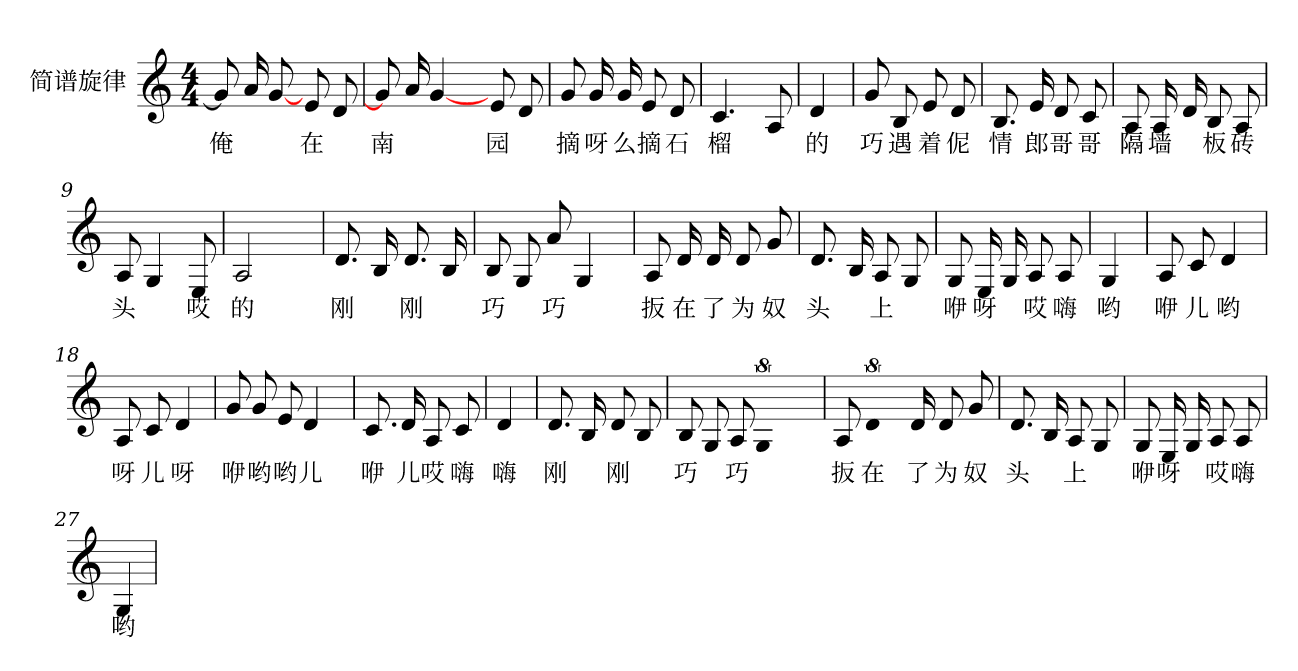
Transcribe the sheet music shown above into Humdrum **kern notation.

**kern	**text
*part1	*part1
*staff1	*staff1
*I"简谱旋律	*
*k[]	*
*M4/4	*
=1	=1
8g]	俺
16a	.
!LO:N:vis=8	!
[8.g	.
8e	在
8d	.
=2	=2
8g]	南
16a	.
!LO:N:vis=4	!
[4..g	.
8e	园
8d	.
=3	=3
8g	摘
16g	呀
16g	么
8e	摘
8d	石
=4	=4
4.c	榴
8A	.
=5	=5
4d	的
=6	=6
8g	巧
8B	遇
8e	着
8d	伲
=7	=7
8.B	情
16e	郎
8d	哥
8c	哥
=8	=8
8A	隔
16A	墙
16d	.
8B	板
8A	砖
=9	=9
8A	头
4G	.
8E	哎
=10	=10
!LO:N:vis=2	!
2.A	的
=11	=11
8.d	刚
16B	.
8.d	刚
16B	.
=12	=12
8B	巧
8G	.
8a	巧
!LO:N:vis=4	!
4.G	.
=13	=13
8A	扳
16d	在
16d	了
8d	为
8g	奴
=14	=14
8.d	头
16B	.
8A	上
8G	.
=15	=15
8G	咿
16E	呀
16G	.
8A	哎
8A	嗨
=16	=16
4G	哟
=17	=17
8A	咿
8c	儿
4d	哟
=18	=18
8A	呀
8c	儿
4d	呀
=19	=19
8g	咿
8g	哟
8e	哟
!LO:N:vis=4	!
4.d	儿
=20	=20
8.c	咿
16d	儿
8A	哎
8c	嗨
=21	=21
4d	嗨
=22	=22
8.d	刚
16B	.
8d	刚
8B	.
=23	=23
8B	巧
8G	.
8A	巧
!LO:N:vis=2	!
8%5G	.
=24	=24
8A	扳
!LO:N:vis=4	!
16%5d	在
16d	了
8d	为
8g	奴
=25	=25
8.d	头
16B	.
8A	上
8G	.
=26	=26
8G	咿
16E	呀
16G	.
8A	哎
8A	嗨
=27	=27
4G	哟
=	=
*-	*-
